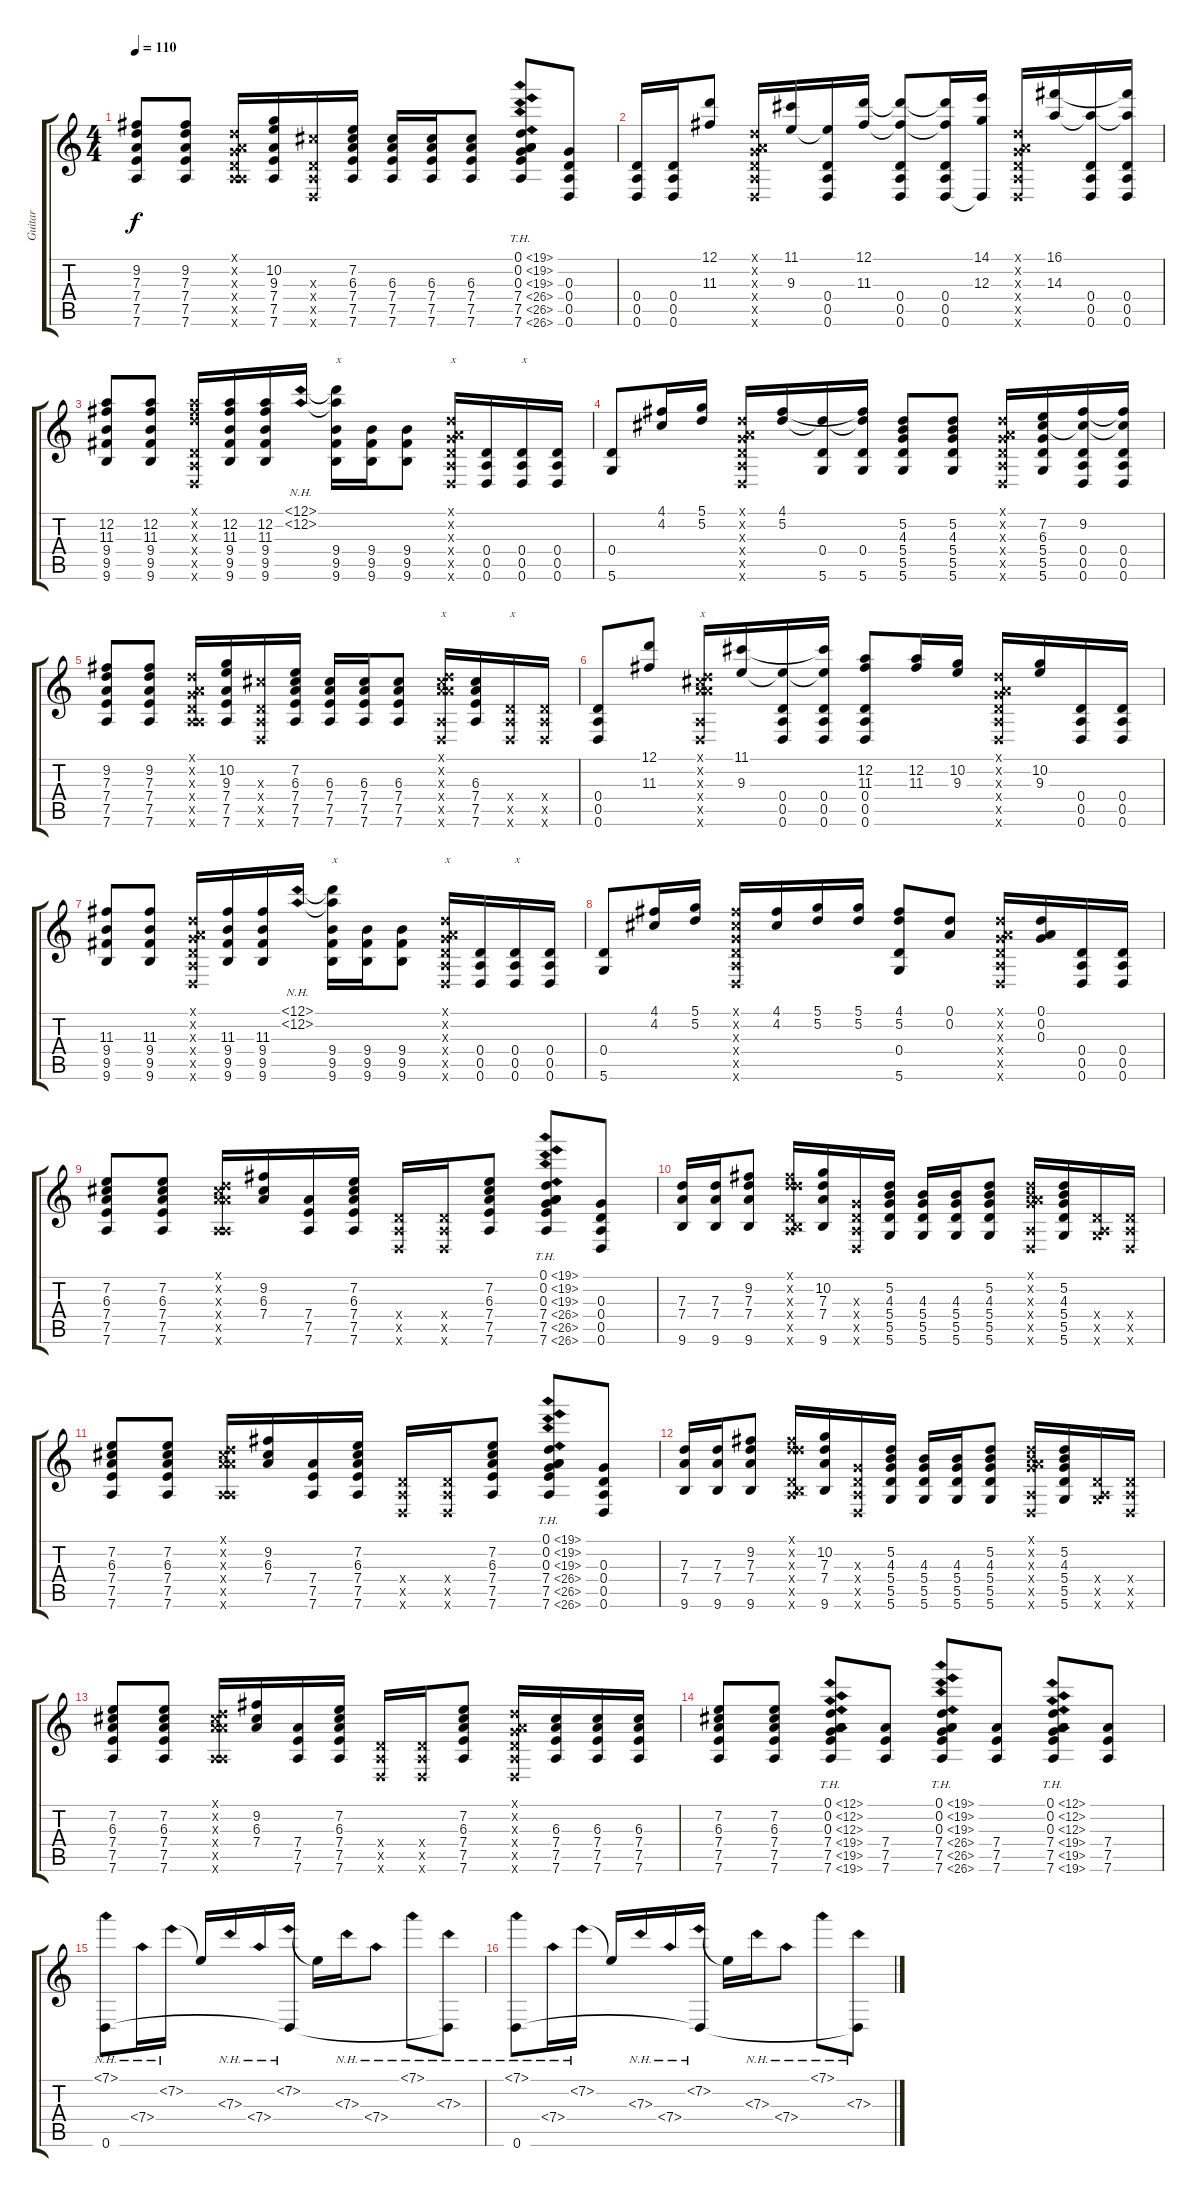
\track ("Guitar" "Guitar") {instrument acousticguitarsteel}
\staff {score tabs}
\tuning (D4 A3 G3 D3 A2 D2) {hide}
\ts (4 4)
\tempo 110
\clef g2
\ks c
(9.2 7.3 7.4 7.5 7.6).8{dy f} (9.2 7.3 7.4 7.5 7.6).8 (0.1{x} 0.2{x} 0.3{x} 0.4{x} 0.5{x} 7.6{x}).16 (10.2 9.3 7.4 7.5 7.6).16 (6.3{x} 0.4{x} 0.5{x} 0.6{x}).16 (7.2 6.3 7.4 7.5 7.6).16 (6.3 7.4 7.5 7.6).16 (6.3 7.4 7.5 7.6).16 (6.3 7.4 7.5 7.6).8 (0.1{th 19} 0.2{th 19} 0.3{th 19} 7.4{th 19} 7.5{th 19} 7.6{th 19}).8 (0.3 0.4 0.5 0.6).8 |
(0.4 0.5 0.6).16 (0.4 0.5 0.6).16 (12.1 11.3).8 (0.1{x} 0.2{x} 0.3{x} 0.4{x} 0.5{x} 0.6{x}).16 (11.1 9.3).16 (9.3{t} 0.4 0.5 0.6).16 (12.1 11.3).16 (12.1{t} 11.3{t} 0.4 0.5 0.6).8 (12.1{t} 11.3{t} 0.4 0.5 0.6).16 (14.1 12.3 0.6{t}).16 (0.1{x} 0.2{x} 0.3{x} 0.4{x} 0.5{x} 0.6{x}).16 (16.1 14.3).16 (14.3{t} 0.4 0.5 0.6).16 (16.1{t} 14.3{t} 0.4 0.5 0.6).16 |
(12.2 11.3 9.4 9.5 9.6).8 (12.2 11.3 9.4 9.5 9.6).8 (0.1{x} 12.2{x} 11.3{x} 0.4{x} 0.5{x} 0.6{x}).16 (12.2 11.3 9.4 9.5 9.6).16 (12.2 11.3 9.4 9.5 9.6).16 (12.1{nh} 12.2{nh}).16 (12.1{t} 12.2{t} 9.4 9.5 9.6).16{txt "x"} (9.4 9.5 9.6).16 (9.4 9.5 9.6).8 (0.1{x} 0.2{x} 0.3{x} 0.4{x} 0.5{x} 0.6{x}).16{txt "x"} (0.4 0.5 0.6).16 (0.4 0.5 0.6).16{txt "x"} (0.4 0.5 0.6).16 |
(0.4 5.6).8 (4.1 4.2).16 (5.1 5.2).16 (0.1{x} 0.2{x} 0.3{x} 0.4{x} 0.5{x} 0.6{x}).16 (4.1 5.2).16 (5.2{t} 0.4 5.6).16 (4.1{t} 5.2{t} 0.4 5.6).16 (5.2 4.3 5.4 5.5 5.6).8 (5.2 4.3 5.4 5.5 5.6).8 (0.1{x} 0.2{x} 0.3{x} 0.4{x} 0.5{x} 0.6{x}).16 (7.2 6.3 5.4 5.5 5.6).16 (9.2 6.3{t} 0.4 0.5 0.6).16 (9.2{t} 6.3{t} 0.4 0.5 0.6).16 |
(9.2 7.3 7.4 7.5 7.6).8 (9.2 7.3 7.4 7.5 7.6).8 (0.1{x} 0.2{x} 0.3{x} 0.4{x} 0.5{x} 7.6{x}).16 (10.2 9.3 7.4 7.5 7.6).16 (6.3{x} 0.4{x} 0.5{x} 0.6{x}).16 (7.2 6.3 7.4 7.5 7.6).16 (6.3 7.4 7.5 7.6).16 (6.3 7.4 7.5 7.6).16 (6.3 7.4 7.5 7.6).8 (0.1{x} 0.2{x} 6.3{x} 7.4{x} 0.5{x} 0.6{x}).16{txt "x"} (6.3 7.4 7.5 7.6).16 (0.4{x} 0.5{x} 0.6{x}).16{txt "x"} (0.4{x} 0.5{x} 0.6{x}).16 |
(0.4 0.5 0.6).8 (12.1 11.3).8 (0.1{x} 0.2{x} 6.3{x} 7.4{x} 0.5{x} 0.6{x}).16{txt "x"} (11.1 9.3).16 (9.3{t} 0.4 0.5 0.6).16 (11.1{t} 9.3{t} 0.4 0.5 0.6).16 (12.2 11.3 0.4 0.5 0.6).8 (12.2 11.3).16 (10.2 9.3).16 (0.1{x} 0.2{x} 0.3{x} 0.4{x} 0.5{x} 0.6{x}).16 (10.2 9.3).16 (0.4 0.5 0.6).16 (0.4 0.5 0.6).16 |
(11.3 9.4 9.5 9.6).8 (11.3 9.4 9.5 9.6).8 (0.1{x} 0.2{x} 0.3{x} 0.4{x} 0.5{x} 0.6{x}).16 (11.3 9.4 9.5 9.6).16 (11.3 9.4 9.5 9.6).16 (12.1{nh} 12.2{nh}).16 (12.1{t} 12.2{t} 9.4 9.5 9.6).16{txt "x"} (9.4 9.5 9.6).16 (9.4 9.5 9.6).8 (0.1{x} 0.2{x} 0.3{x} 0.4{x} 0.5{x} 0.6{x}).16{txt "x"} (0.4 0.5 0.6).16 (0.4 0.5 0.6).16{txt "x"} (0.4 0.5 0.6).16 |
(0.4 5.6).8 (4.1 4.2).16 (5.1 5.2).16 (4.1{x} 4.2{x} 0.3{x} 0.4{x} 0.5{x} 0.6{x}).16 (4.1 4.2).16 (5.1 5.2).16 (5.1 5.2).16 (4.1 5.2 0.4 5.6).8 (0.1 0.2).8 (0.1{x} 0.2{x} 0.3{x} 0.4{x} 0.5{x} 0.6{x}).16 (0.1 0.2 0.3).16 (0.4 0.5 0.6).16 (0.4 0.5 0.6).16 |
(7.2 6.3 7.4 7.5 7.6).8 (7.2 6.3 7.4 7.5 7.6).8 (0.1{x} 0.2{x} 6.3{x} 7.4{x} 0.5{x} 7.6{x}).16 (9.2 6.3 7.4).16 (7.4 7.5 7.6).16 (7.2 6.3 7.4 7.5 7.6).16 (0.4{x} 0.5{x} 0.6{x}).16 (0.4{x} 0.5{x} 0.6{x}).16 (7.2 6.3 7.4 7.5 7.6).8 (0.1{th 19} 0.2{th 19} 0.3{th 19} 7.4{th 19} 7.5{th 19} 7.6{th 19}).8 (0.3 0.4 0.5 0.6).8 |
(7.3 7.4 9.6).16 (7.3 7.4 9.6).16 (9.2 7.3 7.4 9.6).8 (0.1{x} 9.2{x} 7.3{x} 0.4{x} 0.5{x} 9.6{x}).16 (10.2 7.3 7.4 9.6).16 (0.3{x} 0.4{x} 0.5{x} 0.6{x}).16 (5.2 4.3 5.4 5.5 5.6).16 (4.3 5.4 5.5 5.6).16 (4.3 5.4 5.5 5.6).16 (5.2 4.3 5.4 5.5 5.6).8 (0.1{x} 0.2{x} 4.3{x} 5.4{x} 0.5{x} 0.6{x}).16 (5.2 4.3 5.4 5.5 5.6).16 (0.4{x} 0.5{x} 5.6{x}).16 (0.4{x} 0.5{x} 0.6{x}).16 |
(7.2 6.3 7.4 7.5 7.6).8 (7.2 6.3 7.4 7.5 7.6).8 (0.1{x} 0.2{x} 6.3{x} 7.4{x} 0.5{x} 7.6{x}).16 (9.2 6.3 7.4).16 (7.4 7.5 7.6).16 (7.2 6.3 7.4 7.5 7.6).16 (0.4{x} 0.5{x} 0.6{x}).16 (0.4{x} 0.5{x} 0.6{x}).16 (7.2 6.3 7.4 7.5 7.6).8 (0.1{th 19} 0.2{th 19} 0.3{th 19} 7.4{th 19} 7.5{th 19} 7.6{th 19}).8 (0.3 0.4 0.5 0.6).8 |
(7.3 7.4 9.6).16 (7.3 7.4 9.6).16 (9.2 7.3 7.4 9.6).8 (0.1{x} 9.2{x} 7.3{x} 0.4{x} 0.5{x} 9.6{x}).16 (10.2 7.3 7.4 9.6).16 (0.3{x} 0.4{x} 0.5{x} 0.6{x}).16 (5.2 4.3 5.4 5.5 5.6).16 (4.3 5.4 5.5 5.6).16 (4.3 5.4 5.5 5.6).16 (5.2 4.3 5.4 5.5 5.6).8 (0.1{x} 0.2{x} 4.3{x} 5.4{x} 0.5{x} 0.6{x}).16 (5.2 4.3 5.4 5.5 5.6).16 (0.4{x} 0.5{x} 5.6{x}).16 (0.4{x} 0.5{x} 0.6{x}).16 |
(7.2 6.3 7.4 7.5 7.6).8 (7.2 6.3 7.4 7.5 7.6).8 (0.1{x} 0.2{x} 6.3{x} 7.4{x} 0.5{x} 7.6{x}).16 (9.2 6.3 7.4).16 (7.4 7.5 7.6).16 (7.2 6.3 7.4 7.5 7.6).16 (0.4{x} 0.5{x} 0.6{x}).16 (0.4{x} 0.5{x} 0.6{x}).16 (7.2 6.3 7.4 7.5 7.6).8 (0.1{x} 0.2{x} 0.3{x} 0.4{x} 0.5{x} 0.6{x}).16 (6.3 7.4 7.5 7.6).16 (6.3 7.4 7.5 7.6).16 (6.3 7.4 7.5 7.6).16 |
(7.2 6.3 7.4 7.5 7.6).8 (7.2 6.3 7.4 7.5 7.6).8 (0.1{th 12} 0.2{th 12} 0.3{th 12} 7.4{th 12} 7.5{th 12} 7.6{th 12}).8 (7.4 7.5 7.6).8 (0.1{th 19} 0.2{th 19} 0.3{th 19} 7.4{th 19} 7.5{th 19} 7.6{th 19}).8 (7.4 7.5 7.6).8 (0.1{th 12} 0.2{th 12} 0.3{th 12} 7.4{th 12} 7.5{th 12} 7.6{th 12}).8 (7.4 7.5 7.6).8 |
(7.1{nh} 0.6).8 7.4{nh}.16 7.2{nh}.16 7.2{t}.16 7.3{nh}.16 7.4{nh}.16 (7.2{nh} 0.6{t}).16 7.2{t}.16 7.3{nh}.16 7.4{nh}.8 7.1{nh}.8 (7.3{nh} 0.6{t}).8 |
(7.1{nh} 0.6).8 7.4{nh}.16 7.2{nh}.16 7.2{t}.16 7.3{nh}.16 7.4{nh}.16 (7.2{nh} 0.6{t}).16 7.2{t}.16 7.3{nh}.16 7.4{nh}.8 7.1{nh}.8 (7.3{nh} 0.6{t}).8
